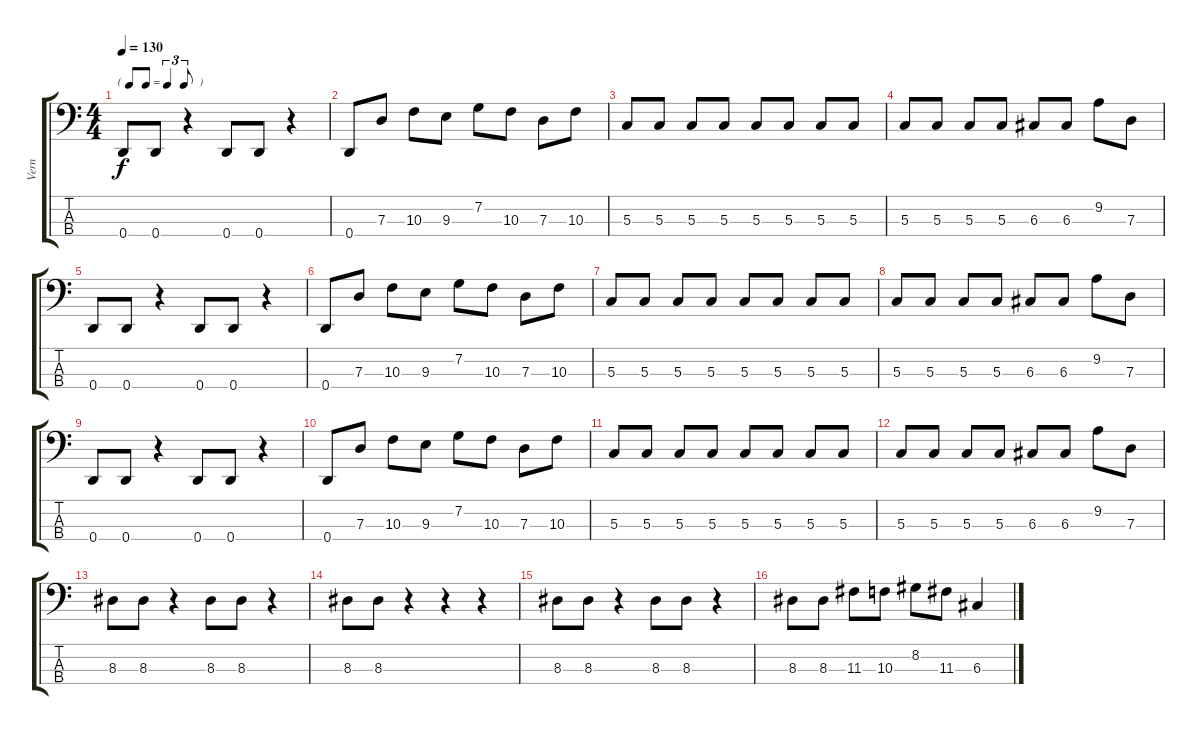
\track ("Vern" "Vern") {instrument electricbassfinger}
\staff {score tabs}
\tuning (F2 C2 G1 D1) {hide}
\ts (4 4)
\tf triplet8th
\tempo 130
\clef f4
\ks c
0.4.8{dy f} 0.4.8 r.4 0.4.8 0.4.8 r.4 |
0.4.8 7.3.8 10.3.8 9.3.8 7.2.8 10.3.8 7.3.8 10.3.8 |
5.3.8 5.3.8 5.3.8 5.3.8 5.3.8 5.3.8 5.3.8 5.3.8 |
5.3.8 5.3.8 5.3.8 5.3.8 6.3.8 6.3.8 9.2.8 7.3.8 |
0.4.8 0.4.8 r.4 0.4.8 0.4.8 r.4 |
0.4.8 7.3.8 10.3.8 9.3.8 7.2.8 10.3.8 7.3.8 10.3.8 |
5.3.8 5.3.8 5.3.8 5.3.8 5.3.8 5.3.8 5.3.8 5.3.8 |
5.3.8 5.3.8 5.3.8 5.3.8 6.3.8 6.3.8 9.2.8 7.3.8 |
0.4.8 0.4.8 r.4 0.4.8 0.4.8 r.4 |
0.4.8 7.3.8 10.3.8 9.3.8 7.2.8 10.3.8 7.3.8 10.3.8 |
5.3.8 5.3.8 5.3.8 5.3.8 5.3.8 5.3.8 5.3.8 5.3.8 |
5.3.8 5.3.8 5.3.8 5.3.8 6.3.8 6.3.8 9.2.8 7.3.8 |
8.3.8 8.3.8 r.4 8.3.8 8.3.8 r.4 |
8.3.8 8.3.8 r.4 r.4 r.4 |
8.3.8 8.3.8 r.4 8.3.8 8.3.8 r.4 |
8.3.8 8.3.8 11.3.8 10.3.8 8.2.8 11.3.8 6.3.4
